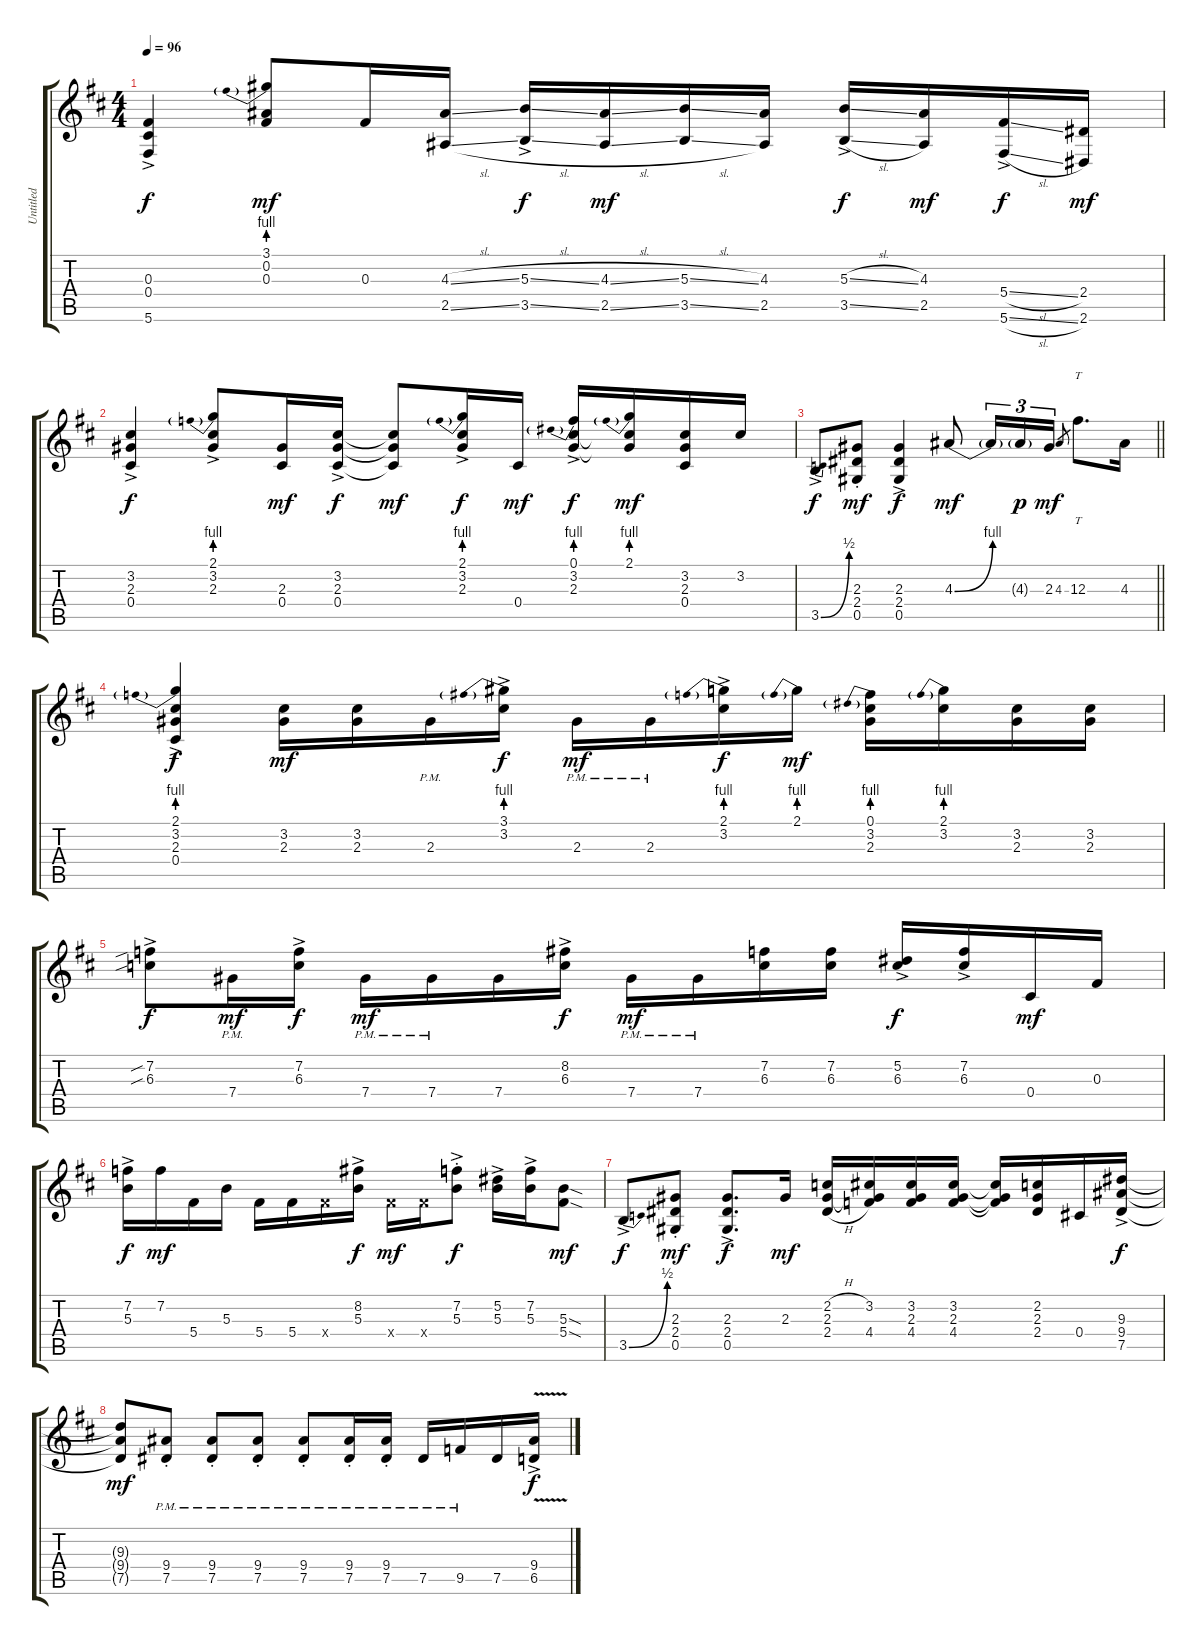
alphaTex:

\track ("Untitled" "Untitled") {instrument distortionguitar}
\staff {score tabs}
\tuning (Eb4 Bb3 Gb3 Db3 Ab2 Db2) {hide}
\ts (4 4)
\tempo 96
\clef g2
\ks d
(0.3{ac} 0.4{ac} 5.6{ac}).4{dy f} (3.1{be (prebend 0 4 60 4)} 0.2 0.3).8{dy mf} 0.3.16 (4.3{sl} 2.5{sl}).16 (5.3{sl ac} 3.5{sl ac}).16{dy f} (4.3{sl} 2.5{sl}).16{dy mf} (5.3{sl} 3.5{sl}).16 (4.3 2.5).16 (5.3{sl ac} 3.5{sl ac}).16{dy f} (4.3 2.5).16{dy mf} (5.4{sl ac} 5.6{sl ac}).16{dy f} (2.4 2.6).16{dy mf} |
(3.2{ac} 2.3{ac} 0.4{ac}).4{dy f} (2.1{be (prebend 0 4 60 4) ac} 3.2{ac} 2.3{ac}).8 (2.3 0.4).16{dy mf} (3.2{ac} 2.3{ac} 0.4{ac}).16{dy f} (3.2{t} 2.3{t} 0.4{t}).8{dy mf} (2.1{be (prebend 0 4 60 4) ac} 3.2{ac} 2.3{ac}).16{dy f} 0.4.16{dy mf} (0.1{be (prebend 0 4 60 4) ac} 3.2{ac} 2.3{ac}).16{dy f} (2.1{be (prebend 0 4 60 4)} 3.2{t} 2.3{t}).16{dy mf} (3.2 2.3 0.4).16 3.2.16 |
\barLineRight lightlight
3.5{be (bend 0 0 60 2) ac}.8{dy f} (2.3{st} 2.4{st} 0.5{st}).8{dy mf} (2.3{ac} 2.4{ac} 0.5{ac}).4{dy f} 4.3{be (bend 0 0 60 4)}.8{dy mf} 4.3{be (hold 40 0 60 0) t}.16{tu (3 2)} 4.3{g}.16{tu (3 2) dy p} 2.3.16{tu (3 2) dy mf} 4.3.8{gr} 12.3{be (hold 40 0 60 0)}.8{tt d} 4.3.16 |
(2.1{be (prebend 0 4 60 4) ac} 3.2{ac} 2.3{ac} 0.4{ac}).4{dy f} (3.2 2.3).16{dy mf} (3.2 2.3).16 2.3{pm}.16 (3.1{be (prebend 0 4 60 4) ac} 3.2{ac}).16{dy f} 2.3{pm}.16{dy mf} 2.3{pm}.16 (2.1{be (prebend 0 4 60 4) ac} 3.2{ac}).16{dy f} 2.1{be (prebend 0 4 60 4)}.16{dy mf} (0.1{be (prebend 0 4 60 4)} 3.2 2.3).16 (2.1{be (prebend 0 4 60 4)} 3.2).16 (3.2 2.3).16 (3.2 2.3).16 |
(7.2{sib ac} 6.3{sib ac}).8{dy f} 7.4{pm}.16{dy mf} (7.2{ac} 6.3{ac}).16{dy f} 7.4{pm}.16{dy mf} 7.4{pm}.16 7.4.16 (8.2{ac} 6.3{ac}).16{dy f} 7.4{pm}.16{dy mf} 7.4{pm}.16 (7.2 6.3).16 (7.2 6.3).16 (5.2{ac} 6.3{ac}).16{dy f} (7.2{ac} 6.3{ac}).16 0.4.16{dy mf} 0.3.16 |
(7.2{ac} 5.3{ac}).16{dy f} 7.2.16{dy mf} 5.4.16 5.3.16 5.4.16 5.4.16 5.4{x}.16 (8.2{ac} 5.3{ac}).16{dy f} 5.4{x}.16{dy mf} 5.4{x}.16 (7.2{ac st} 5.3{ac st}).8{dy f} (5.2{ac} 5.3{ac}).16 (7.2{ac} 5.3{ac}).16 (5.3{sod} 5.4{sod}).8{dy mf} |
3.5{be (bend 0 0 60 2) ac}.8{dy f} (2.3{st} 2.4{st} 0.5{st}).8{dy mf} (2.3{ac} 2.4{ac} 0.5{ac}).8{d dy f} 2.3.16{dy mf} (2.2{h} 2.3 2.4{h}).16 (3.2 2.3{t} 4.4).16 (3.2 2.3 4.4).16 (3.2 2.3 4.4).16 (3.2{t} 2.3{t} 4.4{t}).16 (2.2 2.3 2.4).16 0.4.16 (9.3{ac} 9.4{ac} 7.5{ac}).16{dy f} |
(9.3{t} 9.4{t} 7.5{t}).8{dy mf} (9.4{pm st} 7.5{pm st}).8 (9.4{pm st} 7.5{pm st}).8 (9.4{pm st} 7.5{pm st}).8 (9.4{pm st} 7.5{pm st}).8 (9.4{pm st} 7.5{pm st}).16 (9.4{pm st} 7.5{pm st}).16 7.5{pm}.16 9.5{pm}.16 7.5.16 (9.4{v ac} 6.5{v ac}).16{dy f}
